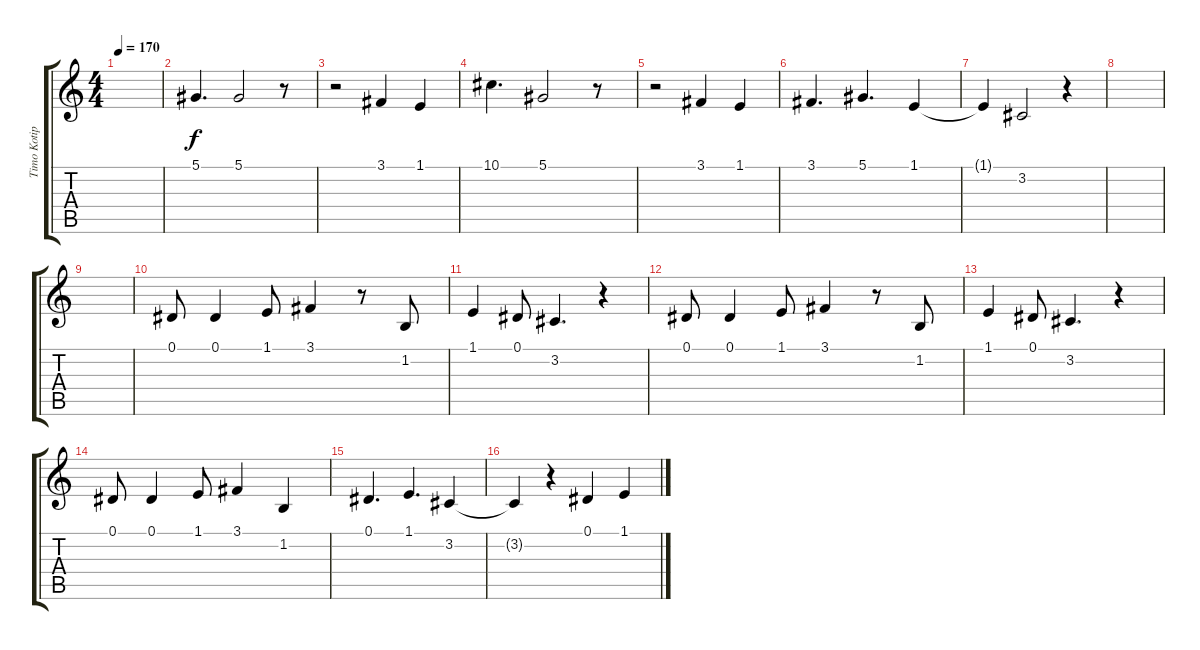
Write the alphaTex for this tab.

\track ("Timo Kotipelto" "Timo Kotip") {instrument tenorsax}
\staff {score tabs}
\tuning (Eb4 Bb3 Gb3 Db3 Ab2 Eb2) {hide}
\ts (4 4)
\tempo 170
\clef g2
\ks c
|
5.1.4{d} 5.1.2 r.8 |
r.2 3.1.4 1.1.4 |
10.1.4{d} 5.1.2 r.8 |
r.2 3.1.4 1.1.4 |
3.1.4{d} 5.1.4{d} 1.1.4 |
1.1{t}.4 3.2.2 r.4 |
|
|
0.1.8 0.1.4 1.1.8 3.1.4 r.8 1.2.8 |
1.1.4 0.1.8 3.2.4{d} r.4 |
0.1.8 0.1.4 1.1.8 3.1.4 r.8 1.2.8 |
1.1.4 0.1.8 3.2.4{d} r.4 |
0.1.8 0.1.4 1.1.8 3.1.4 1.2.4 |
0.1.4{d} 1.1.4{d} 3.2.4 |
3.2{t}.4 r.4 0.1.4 1.1.4
